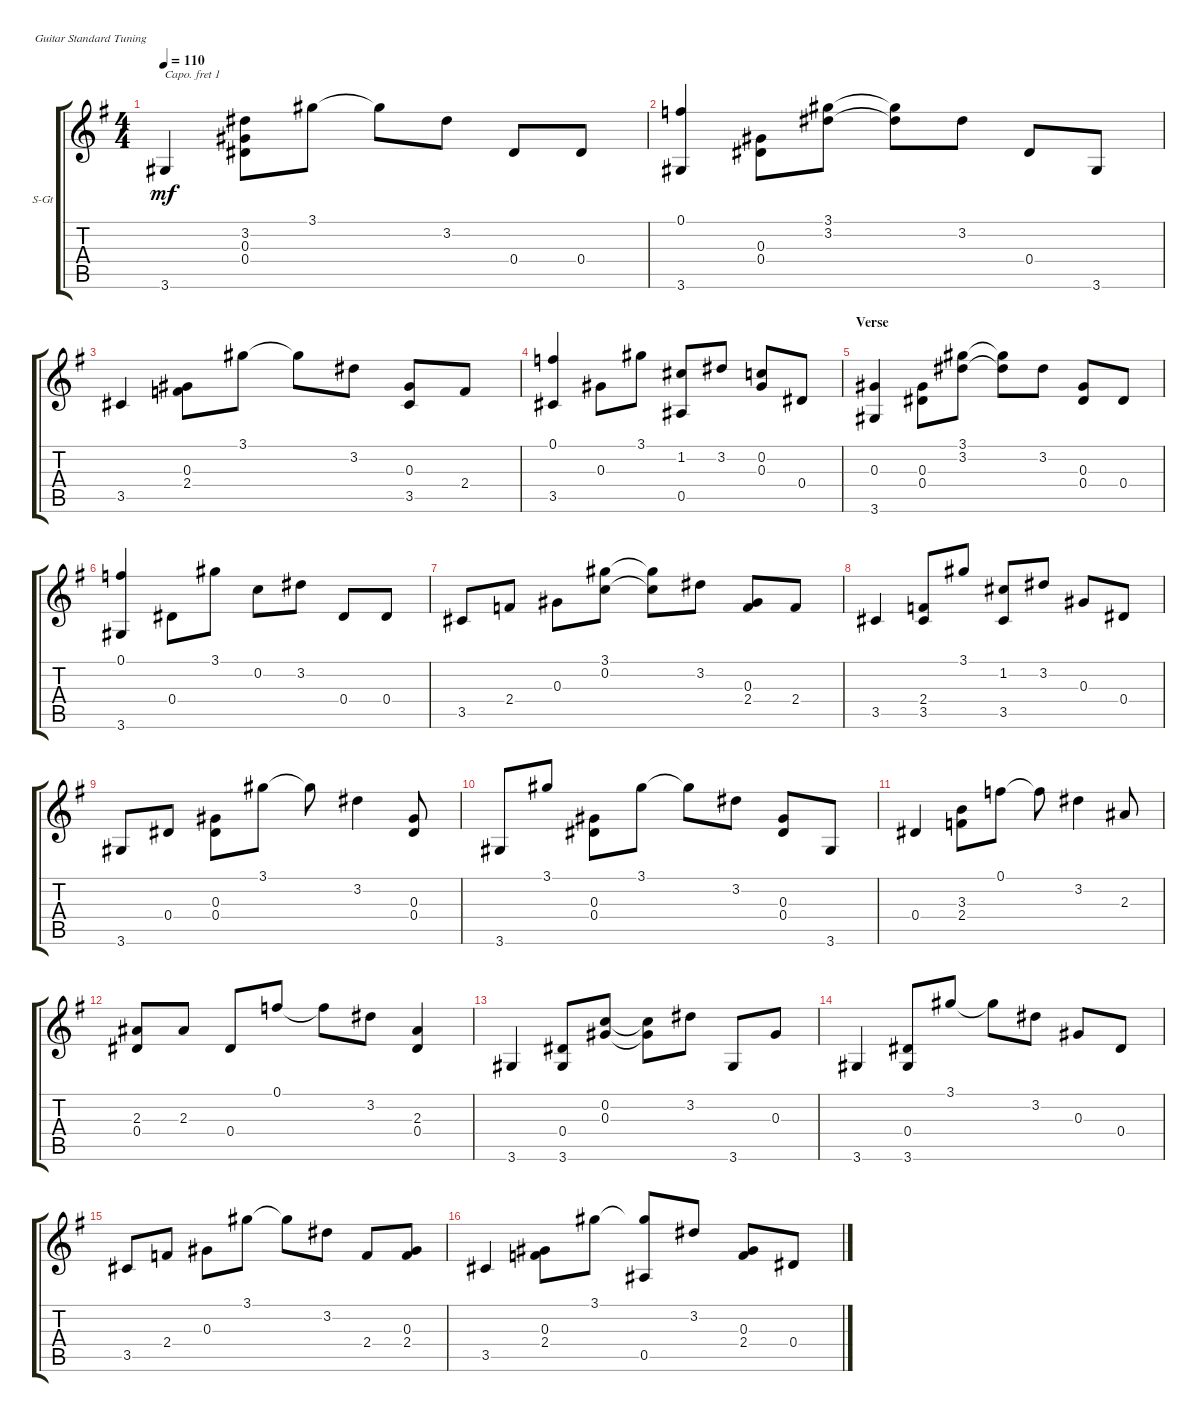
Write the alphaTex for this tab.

\defaultSystemsLayout 4
\bracketExtendMode groupsimilarinstruments
\firstSystemTrackNameOrientation horizontal
\otherSystemsTrackNameOrientation horizontal
\track ("Steel Guitar" "S-Gt") {instrument acousticguitarsteel}
\staff {score tabs}
\capo 1
\tuning (E4 B3 G3 D3 A2 E2)
\ts (4 4)
\tempo 110
\clef g2
\ks g
3.6.4{dy mf instrument acousticguitarsteel} (3.2 0.3 0.4).8 3.1.8 3.1{t}.8 3.2.8 0.4.8 0.4.8 |
(3.6 0.1).4 (0.3 0.4).8 (3.2 3.1).8 (3.2{t} 3.1{t}).8 3.2.8 0.4.8 3.6.8 |
3.5.4 (2.4 0.3).8 3.1.8 3.1{t}.8 3.2.8 (0.3 3.5).8 2.4.8 |
(0.1 3.5).4 0.3.8 3.1.8 (1.2 0.5).8 3.2.8 (0.2 0.3).8 0.4.8 |
\section ("" "Verse")
(3.6 0.3).4 (0.3 0.4).8 (3.2 3.1).8 (3.2{t} 3.1{t}).8 3.2.8 (0.3 0.4).8 0.4.8 |
(3.6 0.1).4 0.4.8 3.1.8 0.2.8 3.2.8 0.4.8 0.4.8 |
3.5.8 2.4.8 0.3.8 (0.2 3.1).8 (3.1{t} 0.2{t}).8 3.2.8 (0.3 2.4).8 2.4.8 |
3.5.4 (3.5 2.4).8 3.1.8 (1.2 3.5).8 3.2.8 0.3.8 0.4.8 |
3.6.8 0.4.8 (0.4 0.3).8 3.1.8 3.1{t}.8 3.2.4 (0.3 0.4).8 |
3.6.8 3.1.8 (0.3 0.4).8 3.1.8 3.1{t}.8 3.2.8 (0.3 0.4).8 3.6.8 |
0.4.4 (2.4 3.3).8 0.1.8 0.1{t}.8 3.2.4 2.3.8 |
(2.3 0.4).8 2.3.8 0.4.8 0.1.8 0.1{t}.8 3.2.8 (2.3 0.4).4 |
3.6.4 (3.6 0.4).8 (0.3 0.2).8 (0.3{t} 0.2{t}).8 3.2.8 3.6.8 0.3.8 |
3.6.4 (3.6 0.4).8 3.1.8 3.1{t}.8 3.2.8 0.3.8 0.4.8 |
3.5.8 2.4.8 0.3.8 3.1.8 3.1{t}.8 3.2.8 2.4.8 (2.4 0.3).8 |
3.5.4 (2.4 0.3).8 3.1.8 (3.1{t} 0.5).8 3.2.8 (2.4 0.3).8 0.4.8
